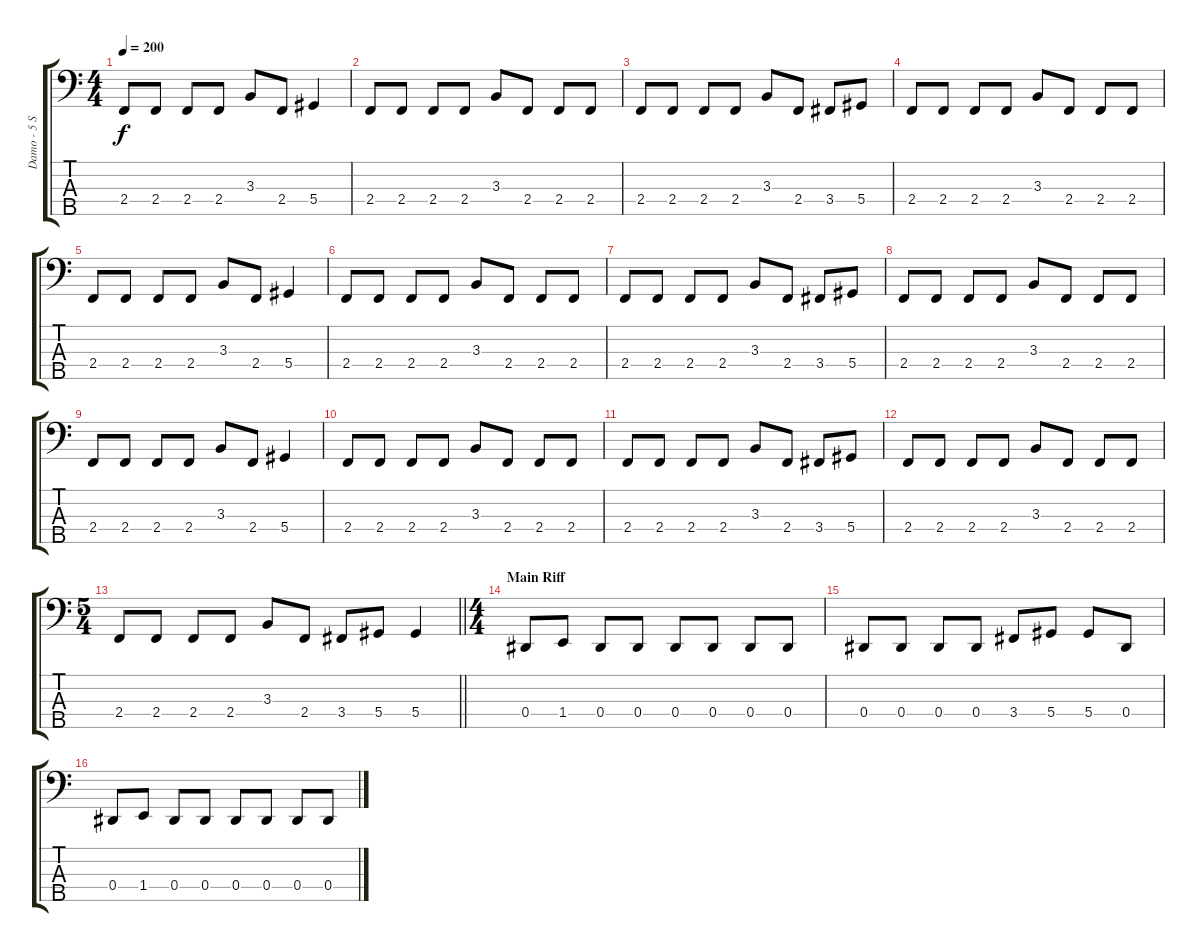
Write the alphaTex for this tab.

\track ("Damo - 5 String Bass" "Damo - 5 S") {instrument electricbasspick}
\staff {score tabs}
\tuning (Gb2 Db2 Ab1 Eb1 Bb0) {hide}
\ts (4 4)
\tempo 200
\clef f4
\ks c
2.4.8{dy f} 2.4.8 2.4.8 2.4.8 3.3.8 2.4.8 5.4.4 |
2.4.8 2.4.8 2.4.8 2.4.8 3.3.8 2.4.8 2.4.8 2.4.8 |
2.4.8 2.4.8 2.4.8 2.4.8 3.3.8 2.4.8 3.4.8 5.4.8 |
2.4.8 2.4.8 2.4.8 2.4.8 3.3.8 2.4.8 2.4.8 2.4.8 |
2.4.8 2.4.8 2.4.8 2.4.8 3.3.8 2.4.8 5.4.4 |
2.4.8 2.4.8 2.4.8 2.4.8 3.3.8 2.4.8 2.4.8 2.4.8 |
2.4.8 2.4.8 2.4.8 2.4.8 3.3.8 2.4.8 3.4.8 5.4.8 |
2.4.8 2.4.8 2.4.8 2.4.8 3.3.8 2.4.8 2.4.8 2.4.8 |
2.4.8 2.4.8 2.4.8 2.4.8 3.3.8 2.4.8 5.4.4 |
2.4.8 2.4.8 2.4.8 2.4.8 3.3.8 2.4.8 2.4.8 2.4.8 |
2.4.8 2.4.8 2.4.8 2.4.8 3.3.8 2.4.8 3.4.8 5.4.8 |
2.4.8 2.4.8 2.4.8 2.4.8 3.3.8 2.4.8 2.4.8 2.4.8 |
\ts (5 4)
\barLineRight lightlight
2.4.8 2.4.8 2.4.8 2.4.8 3.3.8 2.4.8 3.4.8 5.4.8 5.4.4 |
\ts (4 4)
\section ("" "Main Riff")
0.4.8 1.4.8 0.4.8 0.4.8 0.4.8 0.4.8 0.4.8 0.4.8 |
0.4.8 0.4.8 0.4.8 0.4.8 3.4.8 5.4.8 5.4.8 0.4.8 |
0.4.8 1.4.8 0.4.8 0.4.8 0.4.8 0.4.8 0.4.8 0.4.8
